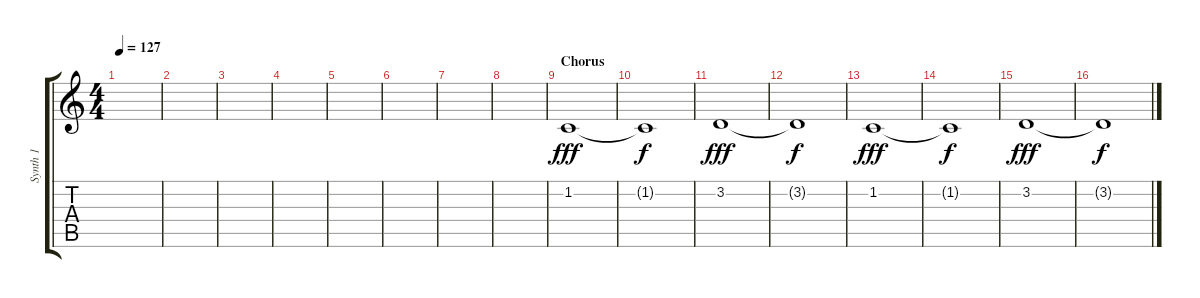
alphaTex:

\track ("Synth 1" "Synth 1") {instrument electricgrandpiano}
\staff {score tabs}
\tuning (E4 B3 G3 D3 A2 E2) {hide}
\ts (4 4)
\tempo 127
\clef g2
\ks c
|
|
|
|
|
|
|
|
\section ("" "Chorus")
1.2.1{dy fff volume 11} |
1.2{t}.1{dy f} |
3.2.1{dy fff} |
3.2{t}.1{dy f} |
1.2.1{dy fff} |
1.2{t}.1{dy f} |
3.2.1{dy fff} |
3.2{t}.1{dy f}
